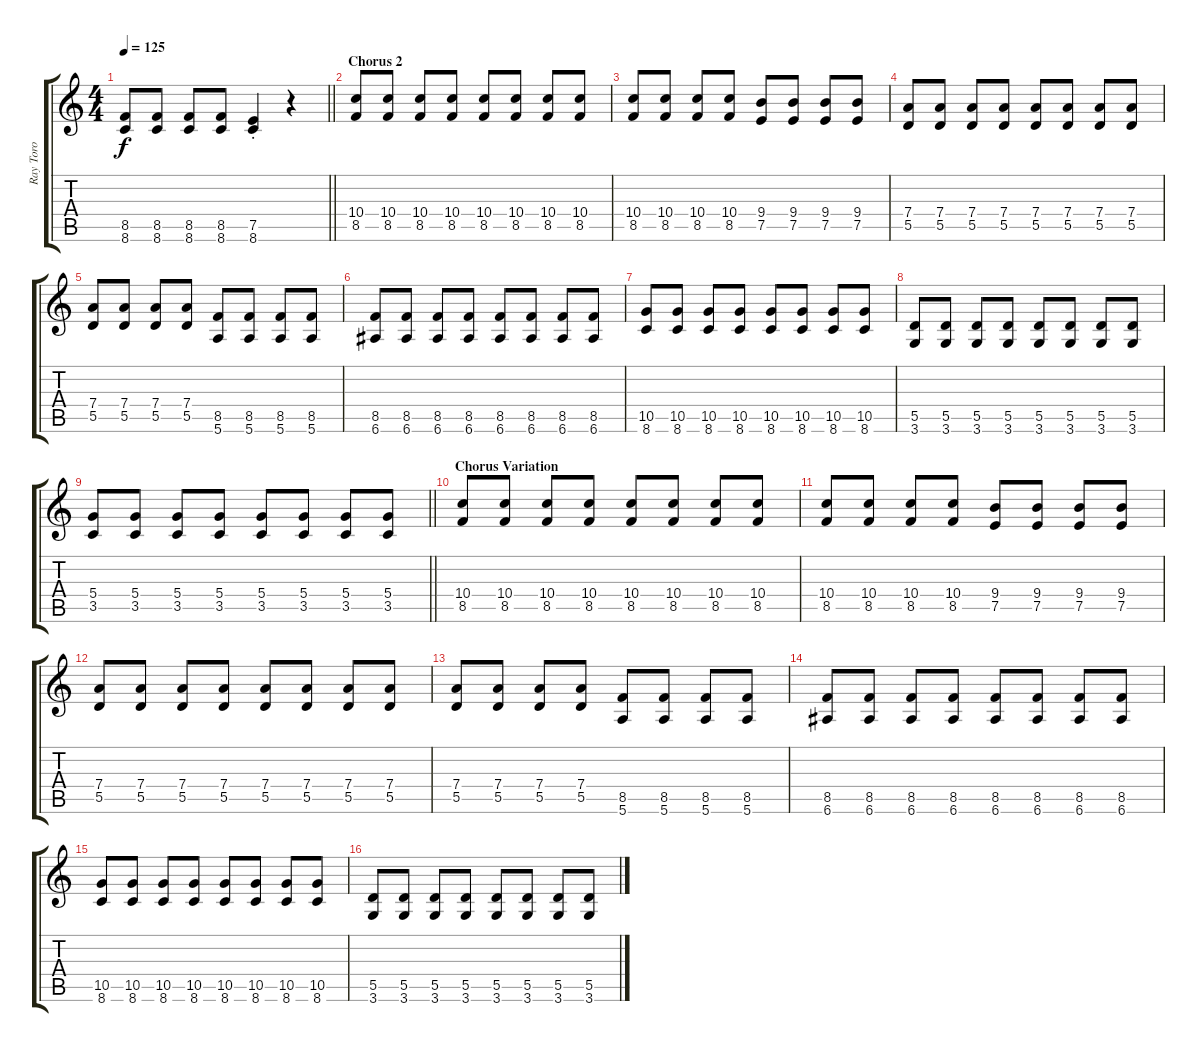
\track ("Ray Toro" "Ray Toro") {instrument overdrivenguitar}
\staff {score tabs}
\tuning (E4 B3 G3 D3 A2 E2) {hide}
\ts (4 4)
\tempo 125
\clef g2
\barLineRight lightlight
\ks c
(8.5 8.6).8{dy f} (8.5 8.6).8 (8.5 8.6).8 (8.5 8.6).8 (7.5{st} 8.6{st}).4 r.4 |
\section ("" "Chorus 2")
(10.4 8.5).8 (10.4 8.5).8 (10.4 8.5).8 (10.4 8.5).8 (10.4 8.5).8 (10.4 8.5).8 (10.4 8.5).8 (10.4 8.5).8 |
(10.4 8.5).8 (10.4 8.5).8 (10.4 8.5).8 (10.4 8.5).8 (9.4 7.5).8 (9.4 7.5).8 (9.4 7.5).8 (9.4 7.5).8 |
(7.4 5.5).8 (7.4 5.5).8 (7.4 5.5).8 (7.4 5.5).8 (7.4 5.5).8 (7.4 5.5).8 (7.4 5.5).8 (7.4 5.5).8 |
(7.4 5.5).8 (7.4 5.5).8 (7.4 5.5).8 (7.4 5.5).8 (8.5 5.6).8 (8.5 5.6).8 (8.5 5.6).8 (8.5 5.6).8 |
(8.5 6.6).8 (8.5 6.6).8 (8.5 6.6).8 (8.5 6.6).8 (8.5 6.6).8 (8.5 6.6).8 (8.5 6.6).8 (8.5 6.6).8 |
(10.5 8.6).8 (10.5 8.6).8 (10.5 8.6).8 (10.5 8.6).8 (10.5 8.6).8 (10.5 8.6).8 (10.5 8.6).8 (10.5 8.6).8 |
(5.5 3.6).8 (5.5 3.6).8 (5.5 3.6).8 (5.5 3.6).8 (5.5 3.6).8 (5.5 3.6).8 (5.5 3.6).8 (5.5 3.6).8 |
\barLineRight lightlight
(5.4 3.5).8 (5.4 3.5).8 (5.4 3.5).8 (5.4 3.5).8 (5.4 3.5).8 (5.4 3.5).8 (5.4 3.5).8 (5.4 3.5).8 |
\section ("" "Chorus Variation")
(10.4 8.5).8 (10.4 8.5).8 (10.4 8.5).8 (10.4 8.5).8 (10.4 8.5).8 (10.4 8.5).8 (10.4 8.5).8 (10.4 8.5).8 |
(10.4 8.5).8 (10.4 8.5).8 (10.4 8.5).8 (10.4 8.5).8 (9.4 7.5).8 (9.4 7.5).8 (9.4 7.5).8 (9.4 7.5).8 |
(7.4 5.5).8 (7.4 5.5).8 (7.4 5.5).8 (7.4 5.5).8 (7.4 5.5).8 (7.4 5.5).8 (7.4 5.5).8 (7.4 5.5).8 |
(7.4 5.5).8 (7.4 5.5).8 (7.4 5.5).8 (7.4 5.5).8 (8.5 5.6).8 (8.5 5.6).8 (8.5 5.6).8 (8.5 5.6).8 |
(8.5 6.6).8 (8.5 6.6).8 (8.5 6.6).8 (8.5 6.6).8 (8.5 6.6).8 (8.5 6.6).8 (8.5 6.6).8 (8.5 6.6).8 |
(10.5 8.6).8 (10.5 8.6).8 (10.5 8.6).8 (10.5 8.6).8 (10.5 8.6).8 (10.5 8.6).8 (10.5 8.6).8 (10.5 8.6).8 |
(5.5 3.6).8 (5.5 3.6).8 (5.5 3.6).8 (5.5 3.6).8 (5.5 3.6).8 (5.5 3.6).8 (5.5 3.6).8 (5.5 3.6).8
